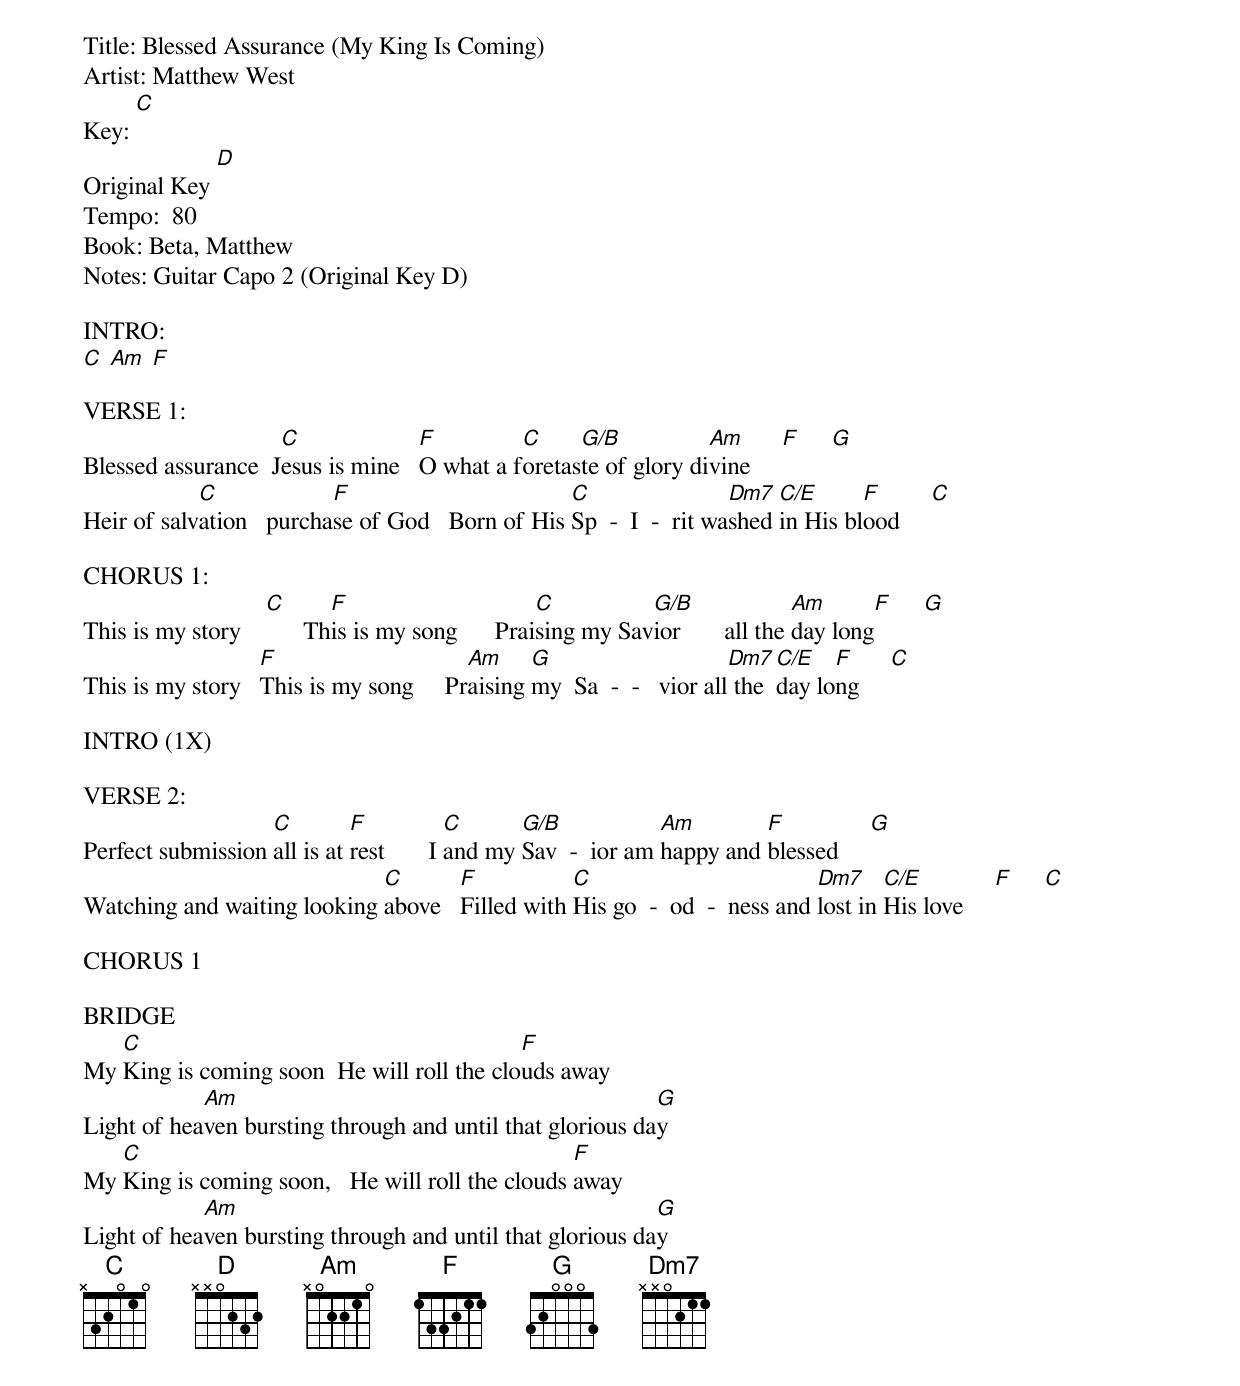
Title: Blessed Assurance (My King Is Coming)
Artist: Matthew West
Key: [C]
Original Key [D]
Tempo:  80
Book: Beta, Matthew
Notes: Guitar Capo 2 (Original Key D)

INTRO:
[C] [Am] [F]

VERSE 1:
Blessed assurance  J[C]esus is mine   [F]O what a f[C]oretas[G/B]te of glory di[Am]vine     [F]     [G]
Heir of salv[C]ation   purcha[F]se of God   Born of His [C]Sp  -  I  -  rit wa[Dm7]shed [C/E]in His bl[F]ood     [C]

CHORUS 1:
This is my story    [C]      Th[F]is is my song      Prai[C]sing my Sav[G/B]ior       all the [Am]day long[F]     [G]
This is my story   [F]This is my song     Pr[Am]aising [G]my  Sa  -  -   vior all[Dm7] the [C/E]day lo[F]ng     [C]

INTRO (1X)

VERSE 2:
Perfect submission [C]all is at [F]rest       I [C]and my [G/B]Sav  -  ior am [Am]happy and [F]blessed     [G]
Watching and waiting looking [C]above   [F]Filled with [C]His go  -  od  -  ness and [Dm7]lost in [C/E]His love     [F]     [C]

CHORUS 1

BRIDGE
My [C]King is coming soon  He will roll the clo[F]uds away
Light of hea[Am]ven bursting through and until that glorious da[G]y
My [C]King is coming soon,   He will roll the clouds [F]away
Light of hea[Am]ven bursting through and until that glorious da[G]y
